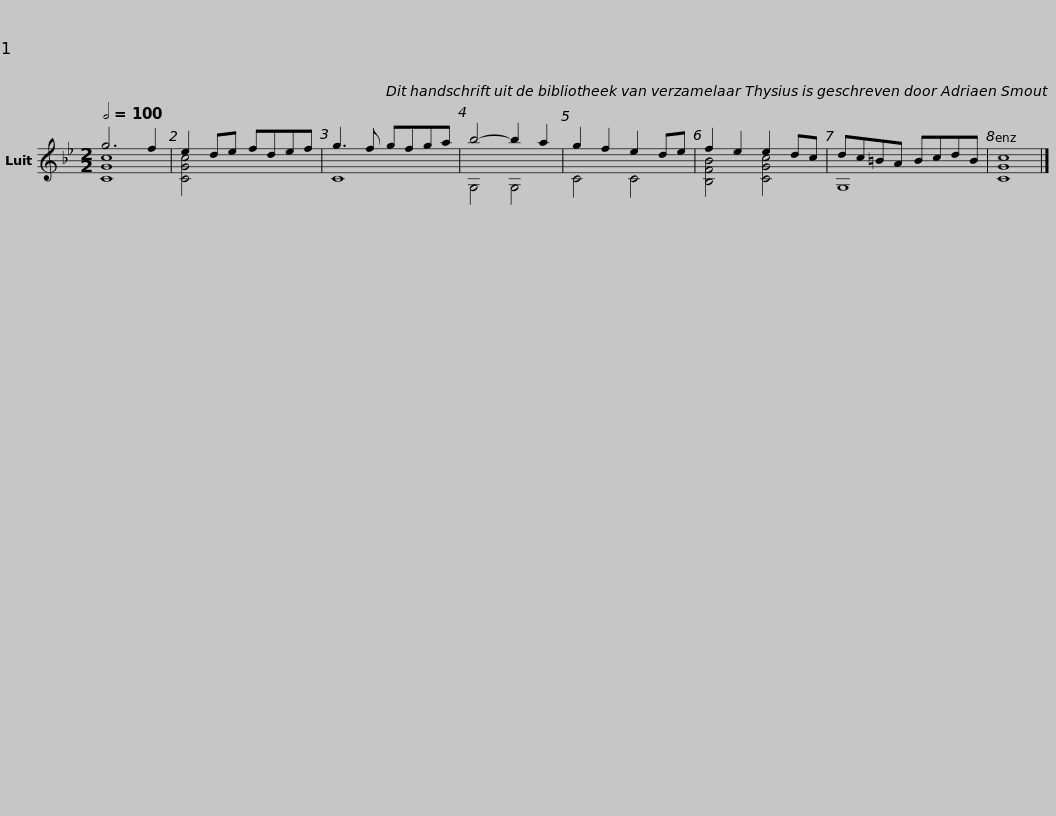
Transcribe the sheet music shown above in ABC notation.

X:1
%%score ( 1 2 )
L:1/8
Q:1/2=100
M:2/2
I:linebreak $
K:Bb
U:s=!stemless!
V:1 treble
V:2 treble
V:1
 g6 f2 | e2 de fdef | g3 f gfga | b4- b2 a2 |$ g2 f2 e2 de | %5
 f2 e2 e2 dc | dc=BA BcdB | s[CGc]8 |] %8
V:2
 [CGc]8 | [CGc]4 x4 | C8 | G,4 G,4 |$ C4 C4 | %5
 [B,FB]4 [CGc]4 | G,8 | x8 |] %8
